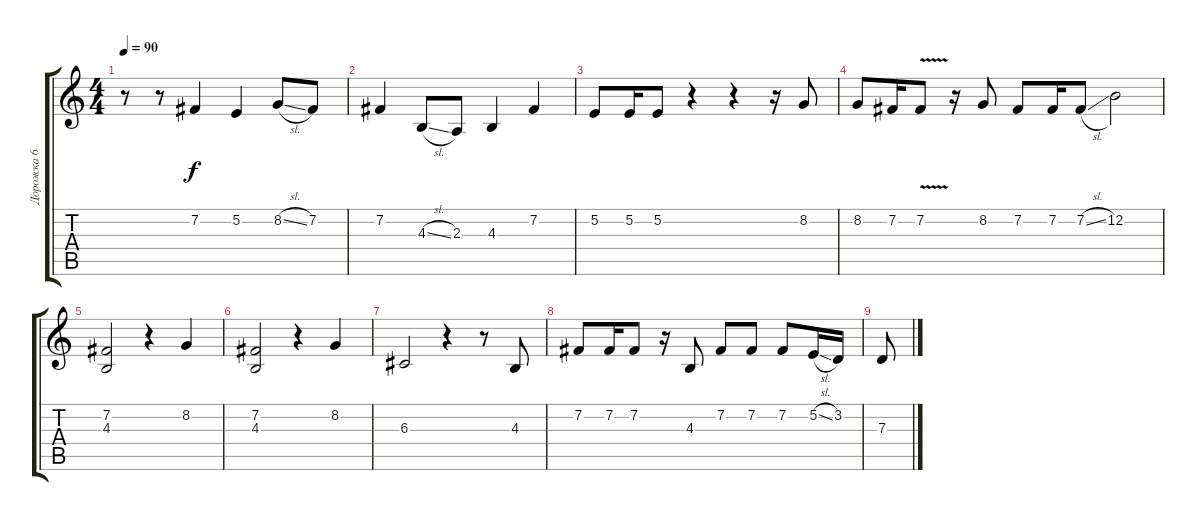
\track ("Дорожка 6" "Дорожка 6") {instrument tenorsax}
\staff {score tabs}
\tuning (E4 B3 G3 D3 A2 E2) {hide}
\ts (4 4)
\tempo 90
\clef g2
\ks c
r.8{dy f} r.8 7.2.4 5.2.4 8.2{sl}.8 7.2.8 |
7.2.4 4.3{sl}.8 2.3.8 4.3.4 7.2.4 |
5.2.8 5.2.16 5.2.8 r.4 r.4 r.16 8.2.8 |
8.2.8 7.2.16 7.2{v}.8 r.16 8.2.8 7.2.8 7.2.16 7.2{sl}.8 12.2.2 |
(7.2 4.3).2 r.4 8.2.4 |
(7.2 4.3).2 r.4 8.2.4 |
6.3.2 r.4 r.8 4.3.8 |
7.2.8 7.2.16 7.2.8 r.16 4.3.8 7.2.8 7.2.8 7.2.8 5.2{sl}.16 3.2.16 |
7.3.8
